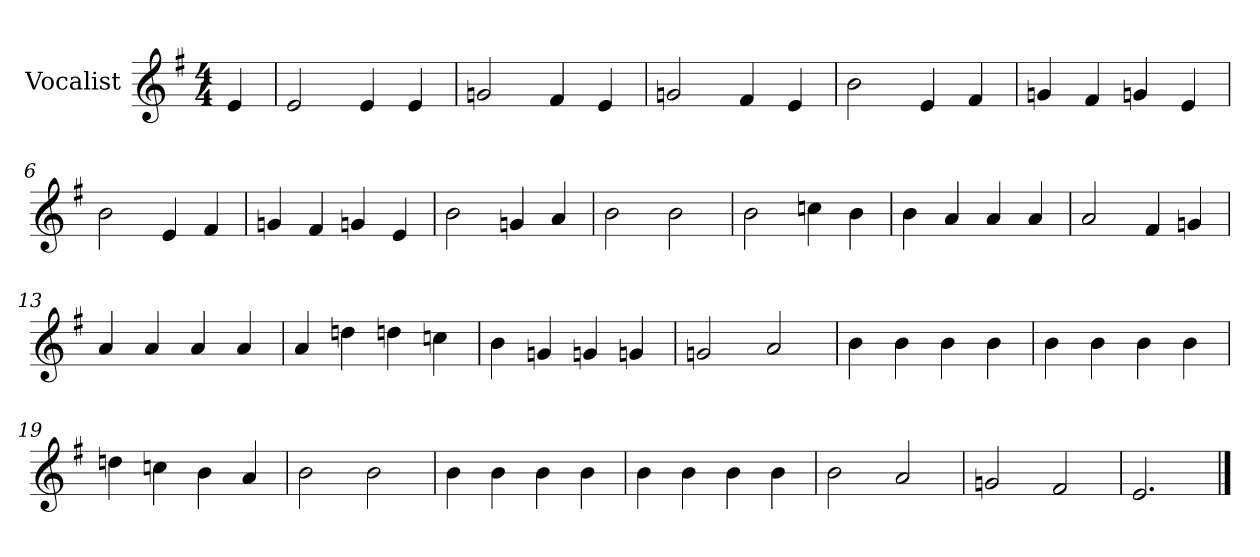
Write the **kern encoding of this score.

**kern
*part1
*staff1
*I"Vocalist
*k[f#]
*e:
*M4/4
=
4e
=1
2e
4e
4e
=2
2gn
4f#
4e
=3
2gn
4f#
4e
=4
2b
4e
4f#
=5
4gn
4f#
4gn
4e
=6
2b
4e
4f#
=7
4gn
4f#
4gn
4e
=8
2b
4gn
4a
=9
2b
2b
=10
2b
4ccn
4b
=11
4b
4a
4a
4a
=12
2a
4f#
4gn
=13
4a
4a
4a
4a
=14
4a
4ddn
4ddn
4ccn
=15
4b
4gn
4gn
4gn
=16
2gn
2a
=17
4b
4b
4b
4b
=18
4b
4b
4b
4b
=19
4ddn
4ccn
4b
4a
=20
2b
2b
=21
4b
4b
4b
4b
=22
4b
4b
4b
4b
=23
2b
2a
=24
2gn
2f#
=25
2.e
==
*-
